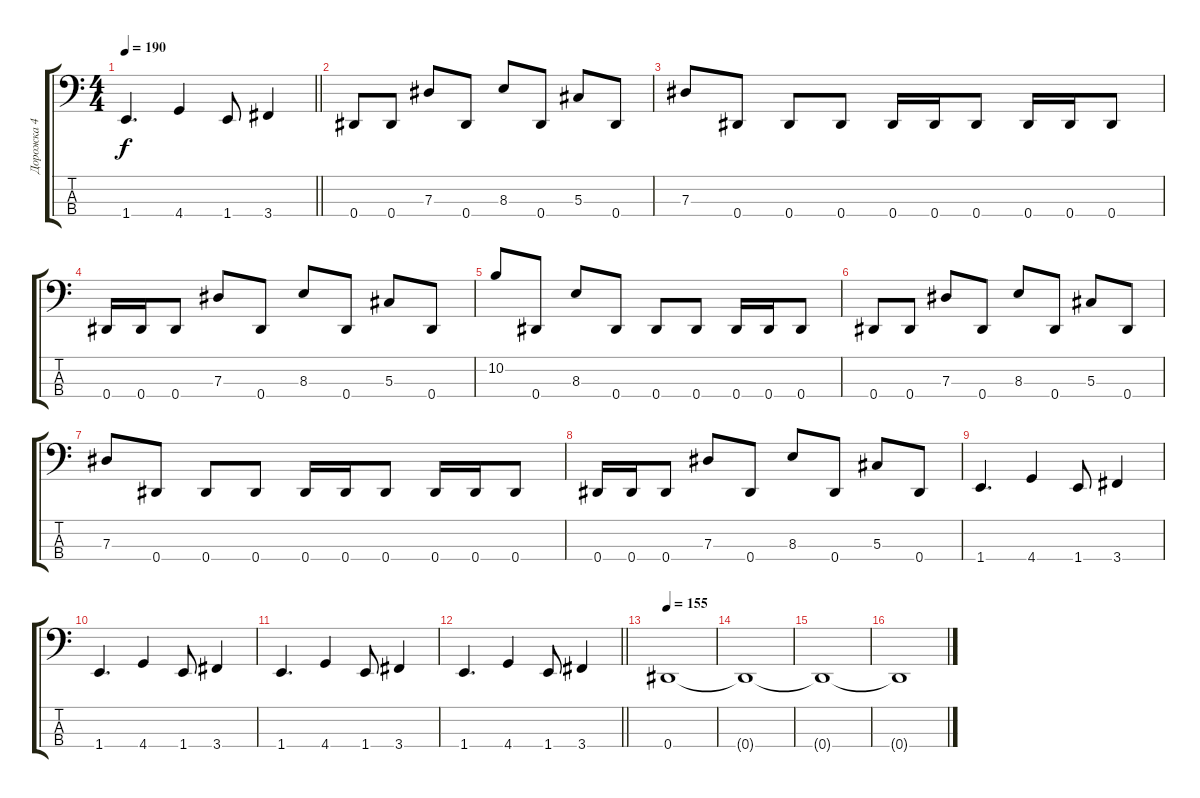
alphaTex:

\track ("Дорожка 4" "Дорожка 4") {instrument electricbassfinger}
\staff {score tabs}
\tuning (Gb2 Db2 Ab1 Eb1) {hide}
\ts (4 4)
\tempo 190
\clef f4
\barLineRight lightlight
\ks c
1.4.4{d dy f} 4.4.4 1.4.8 3.4.4 |
\section ("" "")
0.4.8 0.4.8 7.3.8 0.4.8 8.3.8 0.4.8 5.3.8 0.4.8 |
7.3.8 0.4.8 0.4.8 0.4.8 0.4.16 0.4.16 0.4.8 0.4.16 0.4.16 0.4.8 |
0.4.16 0.4.16 0.4.8 7.3.8 0.4.8 8.3.8 0.4.8 5.3.8 0.4.8 |
10.2.8 0.4.8 8.3.8 0.4.8 0.4.8 0.4.8 0.4.16 0.4.16 0.4.8 |
0.4.8 0.4.8 7.3.8 0.4.8 8.3.8 0.4.8 5.3.8 0.4.8 |
7.3.8 0.4.8 0.4.8 0.4.8 0.4.16 0.4.16 0.4.8 0.4.16 0.4.16 0.4.8 |
0.4.16 0.4.16 0.4.8 7.3.8 0.4.8 8.3.8 0.4.8 5.3.8 0.4.8 |
1.4.4{d} 4.4.4 1.4.8 3.4.4 |
1.4.4{d} 4.4.4 1.4.8 3.4.4 |
1.4.4{d} 4.4.4 1.4.8 3.4.4 |
\barLineRight lightlight
1.4.4{d} 4.4.4 1.4.8 3.4.4 |
\section ("" "")
\tempo 155
0.4.1 |
0.4{t}.1 |
0.4{t}.1 |
0.4{t}.1
